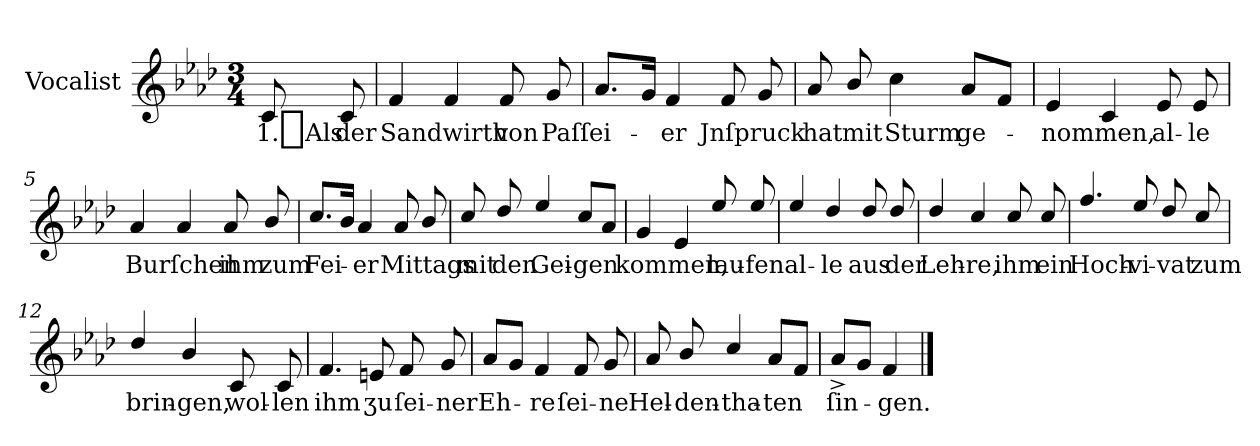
**kern	**text
*part1	*part1
*staff1	*staff1
*I"Vocalist	*
*k[b-e-a-d-]	*
*f:	*
*M3/4	*
=	=
8c	1._Als
8c	der
=1	=1
4f	Sandwirth
4f	.
8f	von
8g	Paſſei-
=2	=2
8.a-L	.
16gJk	.
4f	-er
8f	Jnſpruck
8g	.
=3	=3
8a-	hat
8b-/	mit
4cc	Sturm
8a-L	ge-
8fJ	.
=4	=4
4e-	-nommen,
4c	.
8e-	al-
8e-	-le
=5	=5
4a-	Burſchen
4a-	.
8a-	ihm
8b-/	zum
=6	=6
8.cc/L	Fei-
16b-Jk	.
4a-	-er
8a-	Mittags
8b-/	.
=7	=7
8cc/	mit
8dd-/	den
4ee-/	Gei-
8cc/L	-gen
8a-J	.
=8	=8
4g	kommen,
4e-	.
8ee-/	lau-
8ee-/	-fen
=9	=9
4ee-/	al-
4dd-/	-le
8dd-/	aus
8dd-/	der
=10	=10
4dd-/	Leh-
4cc/	-re,
8cc/	ihm
8cc/	ein
=11	=11
4.ff/	Hoch-
8ee-/	-vi-
8dd-/	-vat
8cc/	zum
=12	=12
4dd-/	brin-
4b-/	-gen,
8c	wol-
8c	-len
=13	=13
4.f	ihm
8en	ʒu
8f	ſei-
8g	-ner
=14	=14
8a-L	Eh-
8gJ	.
4f	-re
8f	ſei-
8g	-ne
=15	=15
8a-	Hel-
8b-/	-den-
4cc/	-tha-
8a-L	-ten
8fJ	.
=16	=16
8a-^L	ſin-
8gJ	.
4f	-gen.
==	==
*-	*-
